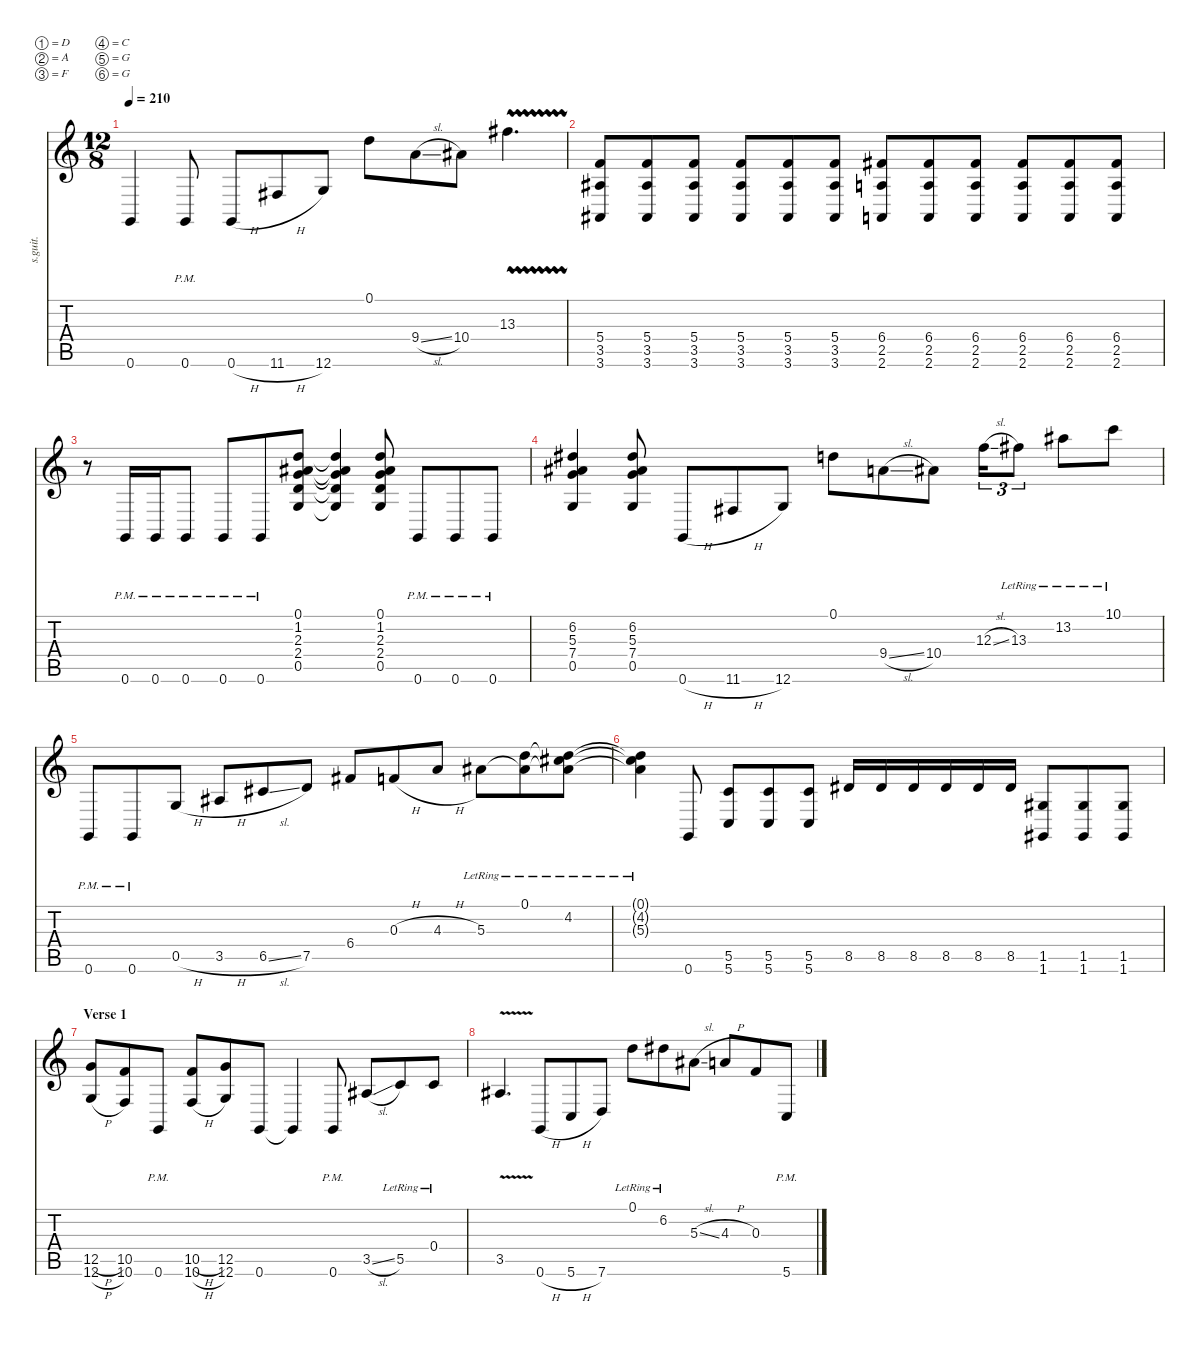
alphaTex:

\defaultSystemsLayout 4
\hideDynamics
\bracketExtendMode nobrackets
\track ("Rythm Guitar 2" "s.guit.") {instrument distortionguitar}
\staff {score tabs}
\tuning (D4 A3 F3 C3 G2 G1)
\ts (12 8)
\tempo 210
\clef g2
\ks c
0.6{t}.4{lyrics (0 "") lyrics (1 "") lyrics (2 "") lyrics (3 "") lyrics (4 "") dy f} 0.6{pm}.8{lyrics (0 "") lyrics (1 "") lyrics (2 "") lyrics (3 "") lyrics (4 "")} 0.6{h}.8{lyrics (0 "") lyrics (1 "") lyrics (2 "") lyrics (3 "") lyrics (4 "")} 11.6{h acc #}.8{lyrics (0 "") lyrics (1 "") lyrics (2 "") lyrics (3 "") lyrics (4 "")} 12.6.8{lyrics (0 "") lyrics (1 "") lyrics (2 "") lyrics (3 "") lyrics (4 "")} 0.1.8{lyrics (0 "") lyrics (1 "") lyrics (2 "") lyrics (3 "") lyrics (4 "")} 9.4{sl}.8{lyrics (0 "") lyrics (1 "") lyrics (2 "") lyrics (3 "") lyrics (4 "")} 10.4{acc #}.8{lyrics (0 "") lyrics (1 "") lyrics (2 "") lyrics (3 "") lyrics (4 "")} 13.3{vw acc #}.4{d lyrics (0 "") lyrics (1 "") lyrics (2 "") lyrics (3 "") lyrics (4 "")} |
(5.4 3.5{acc #} 3.6{acc #}).8{lyrics (0 "") lyrics (1 "") lyrics (2 "") lyrics (3 "") lyrics (4 "")} (5.4 3.5{acc #} 3.6{acc #}).8{lyrics (0 "") lyrics (1 "") lyrics (2 "") lyrics (3 "") lyrics (4 "")} (5.4 3.5{acc #} 3.6{acc #}).8{lyrics (0 "") lyrics (1 "") lyrics (2 "") lyrics (3 "") lyrics (4 "")} (5.4 3.5{acc #} 3.6{acc #}).8{lyrics (0 "") lyrics (1 "") lyrics (2 "") lyrics (3 "") lyrics (4 "")} (5.4 3.5{acc #} 3.6{acc #}).8{lyrics (0 "") lyrics (1 "") lyrics (2 "") lyrics (3 "") lyrics (4 "")} (5.4 3.5{acc #} 3.6{acc #}).8{lyrics (0 "") lyrics (1 "") lyrics (2 "") lyrics (3 "") lyrics (4 "")} (6.4{acc #} 2.5 2.6).8{lyrics (0 "") lyrics (1 "") lyrics (2 "") lyrics (3 "") lyrics (4 "")} (6.4{acc #} 2.5 2.6).8{lyrics (0 "") lyrics (1 "") lyrics (2 "") lyrics (3 "") lyrics (4 "")} (6.4{acc #} 2.5 2.6).8{lyrics (0 "") lyrics (1 "") lyrics (2 "") lyrics (3 "") lyrics (4 "")} (6.4{acc #} 2.5 2.6).8{lyrics (0 "") lyrics (1 "") lyrics (2 "") lyrics (3 "") lyrics (4 "")} (6.4{acc #} 2.5 2.6).8{lyrics (0 "") lyrics (1 "") lyrics (2 "") lyrics (3 "") lyrics (4 "")} (6.4{acc #} 2.5 2.6).8{lyrics (0 "") lyrics (1 "") lyrics (2 "") lyrics (3 "") lyrics (4 "")} |
r.8 0.6{pm}.16{lyrics (0 "") lyrics (1 "") lyrics (2 "") lyrics (3 "") lyrics (4 "")} 0.6{pm}.16{lyrics (0 "") lyrics (1 "") lyrics (2 "") lyrics (3 "") lyrics (4 "")} 0.6{pm}.8{lyrics (0 "") lyrics (1 "") lyrics (2 "") lyrics (3 "") lyrics (4 "")} 0.6{pm}.8{lyrics (0 "") lyrics (1 "") lyrics (2 "") lyrics (3 "") lyrics (4 "")} 0.6{pm}.8{lyrics (0 "") lyrics (1 "") lyrics (2 "") lyrics (3 "") lyrics (4 "")} (0.1 1.2{acc #} 2.3 2.4 0.5).8{lyrics (0 "") lyrics (1 "") lyrics (2 "") lyrics (3 "") lyrics (4 "")} (0.5{t} 2.3{t} 2.4{t} 1.2{t acc #} 0.1{t}).4{lyrics (0 "") lyrics (1 "") lyrics (2 "") lyrics (3 "") lyrics (4 "")} (0.1 1.2{acc #} 2.3 2.4 0.5).8{lyrics (0 "") lyrics (1 "") lyrics (2 "") lyrics (3 "") lyrics (4 "")} 0.6{pm}.8{lyrics (0 "") lyrics (1 "") lyrics (2 "") lyrics (3 "") lyrics (4 "")} 0.6{pm}.8{lyrics (0 "") lyrics (1 "") lyrics (2 "") lyrics (3 "") lyrics (4 "")} 0.6{pm}.8{lyrics (0 "") lyrics (1 "") lyrics (2 "") lyrics (3 "") lyrics (4 "")} |
(6.2{acc #} 5.3{acc #} 7.4 0.5).4{lyrics (0 "") lyrics (1 "") lyrics (2 "") lyrics (3 "") lyrics (4 "")} (6.2{acc #} 5.3{acc #} 7.4 0.5).8{lyrics (0 "") lyrics (1 "") lyrics (2 "") lyrics (3 "") lyrics (4 "")} 0.6{h}.8{lyrics (0 "") lyrics (1 "") lyrics (2 "") lyrics (3 "") lyrics (4 "")} 11.6{h acc #}.8{lyrics (0 "") lyrics (1 "") lyrics (2 "") lyrics (3 "") lyrics (4 "")} 12.6.8{lyrics (0 "") lyrics (1 "") lyrics (2 "") lyrics (3 "") lyrics (4 "")} 0.1.8{lyrics (0 "") lyrics (1 "") lyrics (2 "") lyrics (3 "") lyrics (4 "")} 9.4{sl}.8{lyrics (0 "") lyrics (1 "") lyrics (2 "") lyrics (3 "") lyrics (4 "")} 10.4{acc #}.8{lyrics (0 "") lyrics (1 "") lyrics (2 "") lyrics (3 "") lyrics (4 "")} 12.3{sl}.16{tu (3 2) lyrics (0 "") lyrics (1 "") lyrics (2 "") lyrics (3 "") lyrics (4 "") dy mp} 13.3{lr acc #}.8{tu (3 2) lyrics (0 "") lyrics (1 "") lyrics (2 "") lyrics (3 "") lyrics (4 "") dy f} 13.2{lr acc #}.8{lyrics (0 "") lyrics (1 "") lyrics (2 "") lyrics (3 "") lyrics (4 "")} 10.1{lr}.8{lyrics (0 "") lyrics (1 "") lyrics (2 "") lyrics (3 "") lyrics (4 "")} |
0.6{pm}.8{lyrics (0 "") lyrics (1 "") lyrics (2 "") lyrics (3 "") lyrics (4 "")} 0.6{pm}.8{lyrics (0 "") lyrics (1 "") lyrics (2 "") lyrics (3 "") lyrics (4 "")} 0.5{h}.8{lyrics (0 "") lyrics (1 "") lyrics (2 "") lyrics (3 "") lyrics (4 "")} 3.5{h acc #}.8{lyrics (0 "") lyrics (1 "") lyrics (2 "") lyrics (3 "") lyrics (4 "")} 6.5{sl acc #}.8{lyrics (0 "") lyrics (1 "") lyrics (2 "") lyrics (3 "") lyrics (4 "")} 7.5.8{lyrics (0 "") lyrics (1 "") lyrics (2 "") lyrics (3 "") lyrics (4 "")} 6.4{acc #}.8{lyrics (0 "") lyrics (1 "") lyrics (2 "") lyrics (3 "") lyrics (4 "")} 0.3{h}.8{lyrics (0 "") lyrics (1 "") lyrics (2 "") lyrics (3 "") lyrics (4 "")} 4.3{h}.8{lyrics (0 "") lyrics (1 "") lyrics (2 "") lyrics (3 "") lyrics (4 "")} 5.3{lr acc #}.8{lyrics (0 "") lyrics (1 "") lyrics (2 "") lyrics (3 "") lyrics (4 "")} (0.1{lr} 5.3{lr t acc #}).8{lyrics (0 "") lyrics (1 "") lyrics (2 "") lyrics (3 "") lyrics (4 "")} (0.1{lr t} 4.2{lr acc #} 5.3{lr t acc #}).8{lyrics (0 "") lyrics (1 "") lyrics (2 "") lyrics (3 "") lyrics (4 "")} |
(0.1{lr t} 4.2{lr t acc #} 5.3{lr t acc #}).4{lyrics (0 "") lyrics (1 "") lyrics (2 "") lyrics (3 "") lyrics (4 "")} 0.6.8{lyrics (0 "") lyrics (1 "") lyrics (2 "") lyrics (3 "") lyrics (4 "")} (5.5 5.6).8{lyrics (0 "") lyrics (1 "") lyrics (2 "") lyrics (3 "") lyrics (4 "")} (5.5 5.6).8{lyrics (0 "") lyrics (1 "") lyrics (2 "") lyrics (3 "") lyrics (4 "")} (5.5 5.6).8{lyrics (0 "") lyrics (1 "") lyrics (2 "") lyrics (3 "") lyrics (4 "")} 8.5{acc #}.16{lyrics (0 "") lyrics (1 "") lyrics (2 "") lyrics (3 "") lyrics (4 "")} 8.5{acc #}.16{lyrics (0 "") lyrics (1 "") lyrics (2 "") lyrics (3 "") lyrics (4 "")} 8.5{acc #}.16{lyrics (0 "") lyrics (1 "") lyrics (2 "") lyrics (3 "") lyrics (4 "")} 8.5{acc #}.16{lyrics (0 "") lyrics (1 "") lyrics (2 "") lyrics (3 "") lyrics (4 "")} 8.5{acc #}.16{lyrics (0 "") lyrics (1 "") lyrics (2 "") lyrics (3 "") lyrics (4 "")} 8.5{acc #}.16{lyrics (0 "") lyrics (1 "") lyrics (2 "") lyrics (3 "") lyrics (4 "")} (1.5{acc #} 1.6{acc #}).8{lyrics (0 "") lyrics (1 "") lyrics (2 "") lyrics (3 "") lyrics (4 "")} (1.5{acc #} 1.6{acc #}).8{lyrics (0 "") lyrics (1 "") lyrics (2 "") lyrics (3 "") lyrics (4 "")} (1.5{acc #} 1.6{acc #}).8{lyrics (0 "") lyrics (1 "") lyrics (2 "") lyrics (3 "") lyrics (4 "")} |
\section ("" "Verse 1")
(12.5{h} 12.6{h}).8{lyrics (0 "") lyrics (1 "") lyrics (2 "") lyrics (3 "") lyrics (4 "")} (10.5 10.6).8{lyrics (0 "") lyrics (1 "") lyrics (2 "") lyrics (3 "") lyrics (4 "")} 0.6{pm}.8{lyrics (0 "") lyrics (1 "") lyrics (2 "") lyrics (3 "") lyrics (4 "")} (10.5{h} 10.6{h}).8{lyrics (0 "") lyrics (1 "") lyrics (2 "") lyrics (3 "") lyrics (4 "")} (12.5 12.6).8{lyrics (0 "") lyrics (1 "") lyrics (2 "") lyrics (3 "") lyrics (4 "")} 0.6.8{lyrics (0 "") lyrics (1 "") lyrics (2 "") lyrics (3 "") lyrics (4 "")} 0.6{t}.4{lyrics (0 "") lyrics (1 "") lyrics (2 "") lyrics (3 "") lyrics (4 "")} 0.6{pm}.8{lyrics (0 "") lyrics (1 "") lyrics (2 "") lyrics (3 "") lyrics (4 "")} 3.5{sl acc #}.8{lyrics (0 "") lyrics (1 "") lyrics (2 "") lyrics (3 "") lyrics (4 "")} 5.5{lr}.8{lyrics (0 "") lyrics (1 "") lyrics (2 "") lyrics (3 "") lyrics (4 "")} 0.4{lr}.8{lyrics (0 "") lyrics (1 "") lyrics (2 "") lyrics (3 "") lyrics (4 "")} |
3.5{v acc #}.4{d lyrics (0 "") lyrics (1 "") lyrics (2 "") lyrics (3 "") lyrics (4 "")} 0.6{h}.8{lyrics (0 "") lyrics (1 "") lyrics (2 "") lyrics (3 "") lyrics (4 "")} 5.6{h}.8{lyrics (0 "") lyrics (1 "") lyrics (2 "") lyrics (3 "") lyrics (4 "")} 7.6.8{lyrics (0 "") lyrics (1 "") lyrics (2 "") lyrics (3 "") lyrics (4 "")} 0.1{lr}.8{lyrics (0 "") lyrics (1 "") lyrics (2 "") lyrics (3 "") lyrics (4 "")} 6.2{lr acc #}.8{lyrics (0 "") lyrics (1 "") lyrics (2 "") lyrics (3 "") lyrics (4 "")} 5.3{sl acc #}.8{lyrics (0 "") lyrics (1 "") lyrics (2 "") lyrics (3 "") lyrics (4 "")} 4.3{h}.8{lyrics (0 "") lyrics (1 "") lyrics (2 "") lyrics (3 "") lyrics (4 "")} 0.3.8{lyrics (0 "") lyrics (1 "") lyrics (2 "") lyrics (3 "") lyrics (4 "")} 5.6{pm}.8{lyrics (0 "") lyrics (1 "") lyrics (2 "") lyrics (3 "") lyrics (4 "")}
